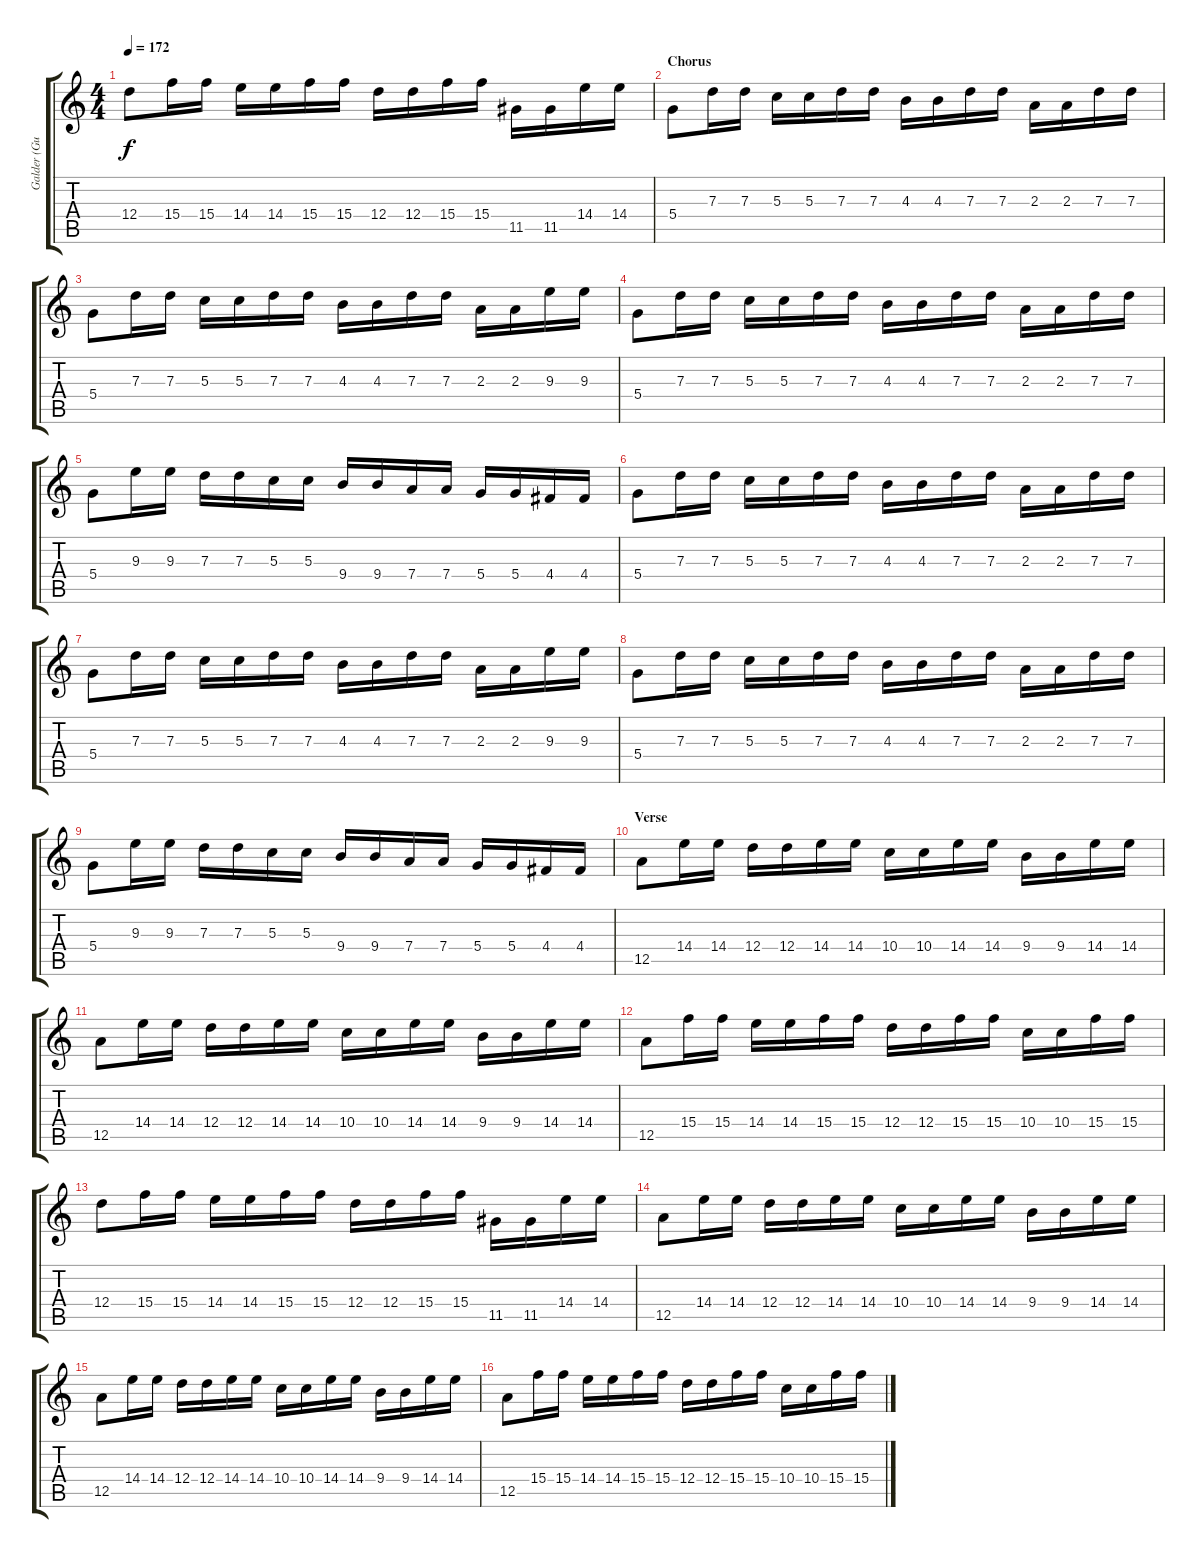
\track ("Galder (Guitar2) Solo" "Galder (Gu") {instrument distortionguitar}
\staff {score tabs}
\tuning (E4 B3 G3 D3 A2 E2) {hide}
\ts (4 4)
\tempo 172
\clef g2
\ks c
12.4.8{dy f} 15.4.16 15.4.16 14.4.16 14.4.16 15.4.16 15.4.16 12.4.16 12.4.16 15.4.16 15.4.16 11.5.16 11.5.16 14.4.16 14.4.16 |
\section ("" "Chorus")
5.4.8 7.3.16 7.3.16 5.3.16 5.3.16 7.3.16 7.3.16 4.3.16 4.3.16 7.3.16 7.3.16 2.3.16 2.3.16 7.3.16 7.3.16 |
5.4.8 7.3.16 7.3.16 5.3.16 5.3.16 7.3.16 7.3.16 4.3.16 4.3.16 7.3.16 7.3.16 2.3.16 2.3.16 9.3.16 9.3.16 |
5.4.8 7.3.16 7.3.16 5.3.16 5.3.16 7.3.16 7.3.16 4.3.16 4.3.16 7.3.16 7.3.16 2.3.16 2.3.16 7.3.16 7.3.16 |
5.4.8 9.3.16 9.3.16 7.3.16 7.3.16 5.3.16 5.3.16 9.4.16 9.4.16 7.4.16 7.4.16 5.4.16 5.4.16 4.4.16 4.4.16 |
5.4.8 7.3.16 7.3.16 5.3.16 5.3.16 7.3.16 7.3.16 4.3.16 4.3.16 7.3.16 7.3.16 2.3.16 2.3.16 7.3.16 7.3.16 |
5.4.8 7.3.16 7.3.16 5.3.16 5.3.16 7.3.16 7.3.16 4.3.16 4.3.16 7.3.16 7.3.16 2.3.16 2.3.16 9.3.16 9.3.16 |
5.4.8 7.3.16 7.3.16 5.3.16 5.3.16 7.3.16 7.3.16 4.3.16 4.3.16 7.3.16 7.3.16 2.3.16 2.3.16 7.3.16 7.3.16 |
5.4.8 9.3.16 9.3.16 7.3.16 7.3.16 5.3.16 5.3.16 9.4.16 9.4.16 7.4.16 7.4.16 5.4.16 5.4.16 4.4.16 4.4.16 |
\section ("" "Verse")
12.5.8 14.4.16 14.4.16 12.4.16 12.4.16 14.4.16 14.4.16 10.4.16 10.4.16 14.4.16 14.4.16 9.4.16 9.4.16 14.4.16 14.4.16 |
12.5.8 14.4.16 14.4.16 12.4.16 12.4.16 14.4.16 14.4.16 10.4.16 10.4.16 14.4.16 14.4.16 9.4.16 9.4.16 14.4.16 14.4.16 |
12.5.8 15.4.16 15.4.16 14.4.16 14.4.16 15.4.16 15.4.16 12.4.16 12.4.16 15.4.16 15.4.16 10.4.16 10.4.16 15.4.16 15.4.16 |
12.4.8 15.4.16 15.4.16 14.4.16 14.4.16 15.4.16 15.4.16 12.4.16 12.4.16 15.4.16 15.4.16 11.5.16 11.5.16 14.4.16 14.4.16 |
12.5.8 14.4.16 14.4.16 12.4.16 12.4.16 14.4.16 14.4.16 10.4.16 10.4.16 14.4.16 14.4.16 9.4.16 9.4.16 14.4.16 14.4.16 |
12.5.8 14.4.16 14.4.16 12.4.16 12.4.16 14.4.16 14.4.16 10.4.16 10.4.16 14.4.16 14.4.16 9.4.16 9.4.16 14.4.16 14.4.16 |
12.5.8 15.4.16 15.4.16 14.4.16 14.4.16 15.4.16 15.4.16 12.4.16 12.4.16 15.4.16 15.4.16 10.4.16 10.4.16 15.4.16 15.4.16
